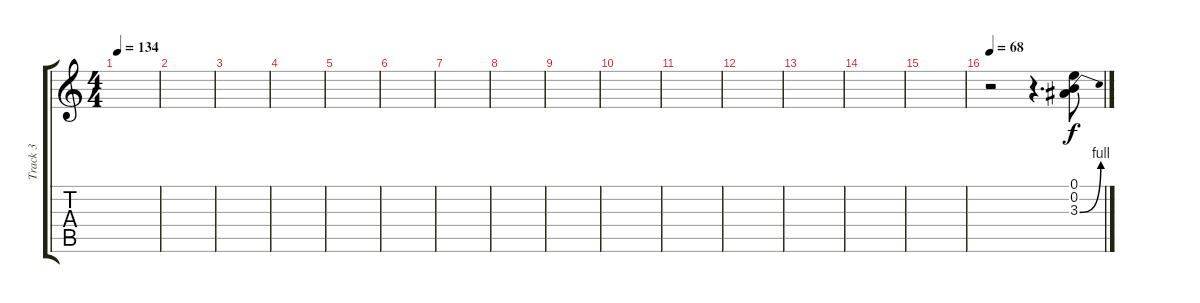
\track ("Track 3" "Track 3") {instrument distortionguitar}
\staff {score tabs}
\tuning (E4 B3 G3 D3 A2 E2) {hide}
\ts (4 4)
\tempo 134
\clef g2
\ks c
|
|
|
|
|
|
|
|
|
|
|
|
|
|
|
\tempo 68
r.2 r.4{d} (0.1 0.2 3.3{be (bend 0 0 60 4)}).8{volume 8}
